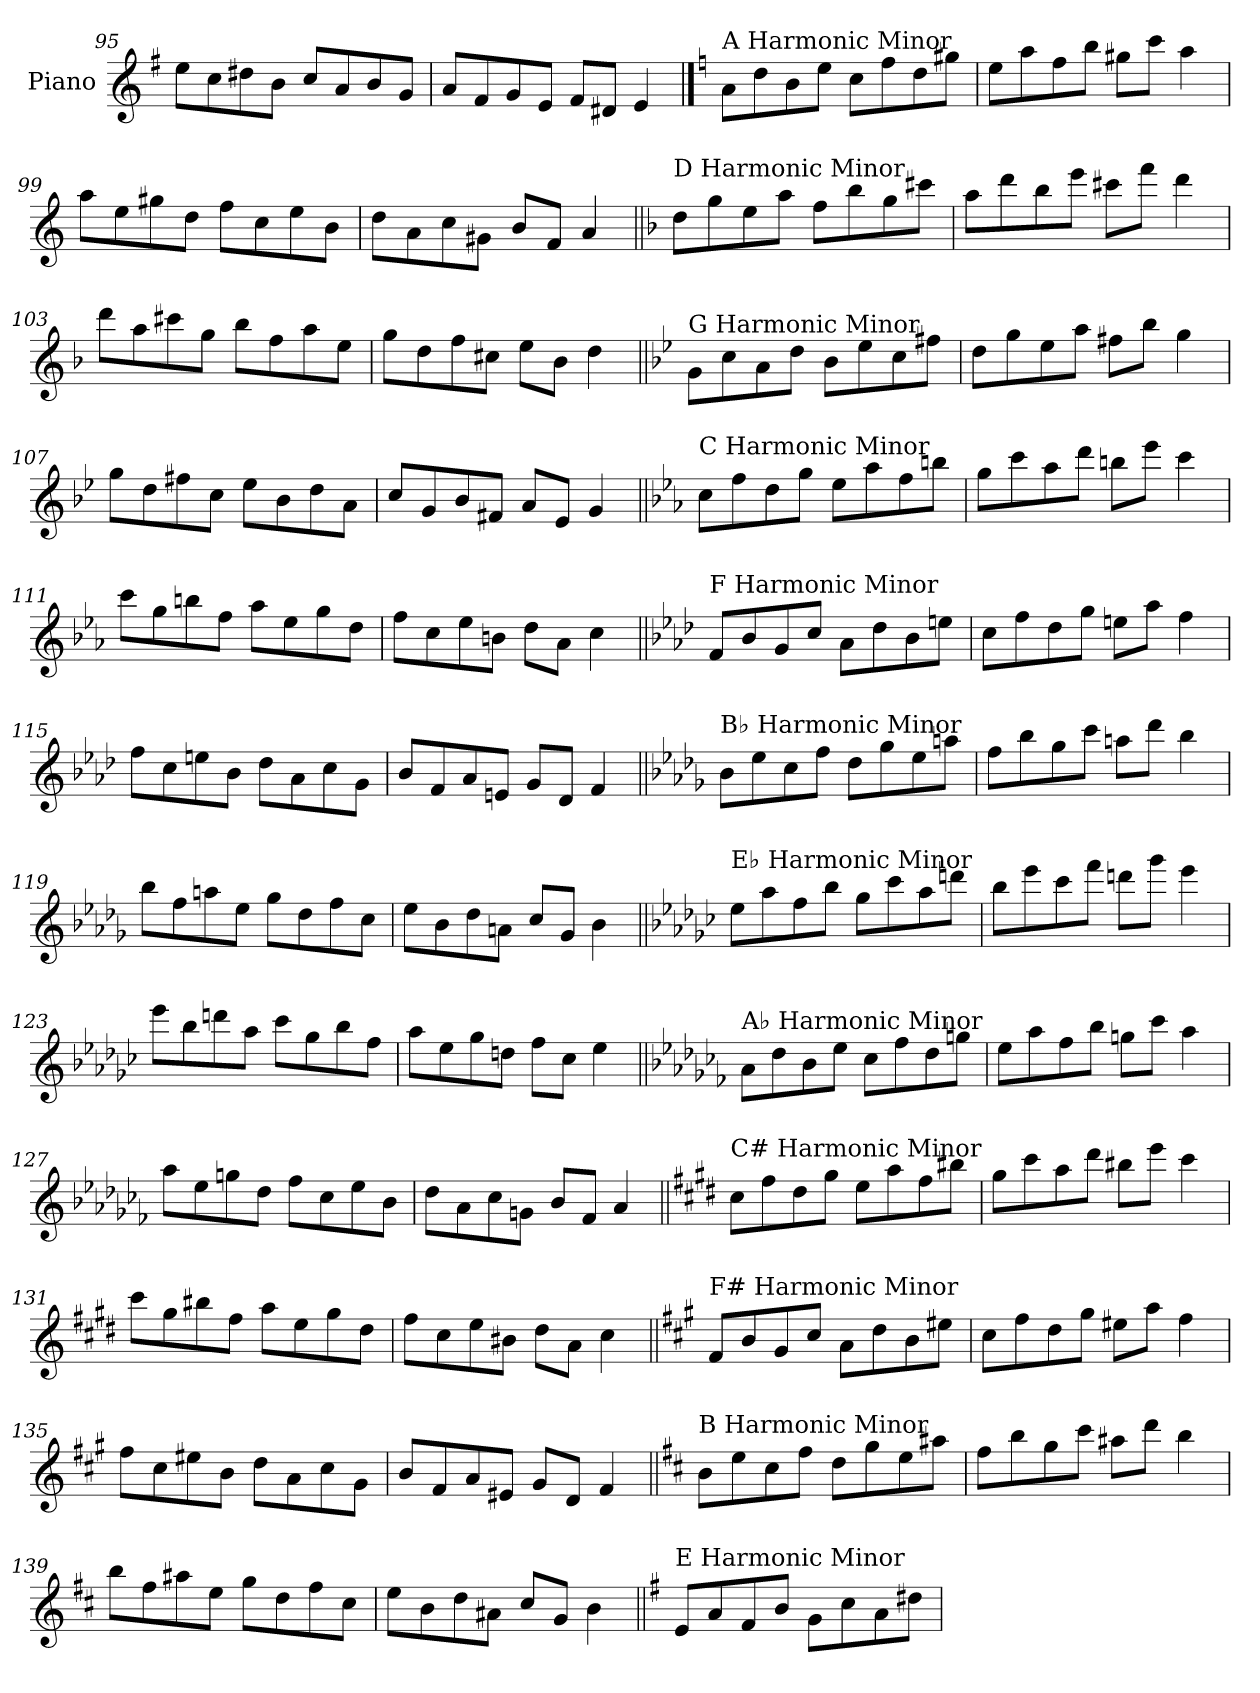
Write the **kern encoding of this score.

**kern
*part1
*staff1
*I"Piano
*I'Pno.
*clefG2
*k[f#]
=95
8ee\L
8cc\
8dd#X\
8b\J
8cc/L
8a/
8b/
8g/J
=96
8a/L
8f#/
8g/
8e/J
8f#/L
8d#X/J
4e/
!!LO:PB:g=z
==97
*k[]
!LO:TX:a:t=A Harmonic Minor
8a\L
8dd\
8b\
8ee\J
8cc\L
8ff\
8dd\
8gg#X\J
=98
8ee\L
8aa\
8ff\
8bb\J
8gg#X\L
8ccc\J
4aa\
=99
8aa\L
8ee\
8gg#X\
8dd\J
8ff\L
8cc\
8ee\
8b\J
=100
8dd\L
8a\
8cc\
8g#X\J
8b/L
8f/J
4a/
!!LO:LB:g=z
=101||
*k[b-]
!LO:TX:a:t=D Harmonic Minor
8dd\L
8gg\
8ee\
8aa\J
8ff\L
8bb-\
8gg\
8ccc#X\J
=102
8aa\L
8ddd\
8bb-\
8eee\J
8ccc#X\L
8fff\J
4ddd\
=103
8ddd\L
8aa\
8ccc#X\
8gg\J
8bb-\L
8ff\
8aa\
8ee\J
=104
8gg\L
8dd\
8ff\
8cc#X\J
8ee\L
8b-\J
4dd\
!!LO:LB:g=z
=105||
*k[b-e-]
!LO:TX:a:t=G Harmonic Minor
8g\L
8cc\
8a\
8dd\J
8b-\L
8ee-\
8cc\
8ff#X\J
=106
8dd\L
8gg\
8ee-\
8aa\J
8ff#X\L
8bb-\J
4gg\
=107
8gg\L
8dd\
8ff#X\
8cc\J
8ee-\L
8b-\
8dd\
8a\J
=108
8cc/L
8g/
8b-/
8f#X/J
8a/L
8e-/J
4g/
!!LO:LB:g=z
=109||
*k[b-e-a-]
!LO:TX:a:t=C Harmonic Minor
8cc\L
8ff\
8dd\
8gg\J
8ee-\L
8aa-\
8ff\
8bbn\J
=110
8gg\L
8ccc\
8aa-\
8ddd\J
8bbn\L
8eee-\J
4ccc\
=111
8ccc\L
8gg\
8bbn\
8ff\J
8aa-\L
8ee-\
8gg\
8dd\J
=112
8ff\L
8cc\
8ee-\
8bn\J
8dd\L
8a-\J
4cc\
!!LO:LB:g=z
=113||
*k[b-e-a-d-]
!LO:TX:a:t=F Harmonic Minor
8f/L
8b-/
8g/
8cc/J
8a-\L
8dd-\
8b-\
8een\J
=114
8cc\L
8ff\
8dd-\
8gg\J
8een\L
8aa-\J
4ff\
=115
8ff\L
8cc\
8een\
8b-\J
8dd-\L
8a-\
8cc\
8g\J
=116
8b-/L
8f/
8a-/
8en/J
8g/L
8d-/J
4f/
!!LO:LB:g=z
=117||
*k[b-e-a-d-g-]
!LO:TX:a:t=B♭ Harmonic Minor
8b-\L
8ee-\
8cc\
8ff\J
8dd-\L
8gg-\
8ee-\
8aan\J
=118
8ff\L
8bb-\
8gg-\
8ccc\J
8aan\L
8ddd-\J
4bb-\
=119
8bb-\L
8ff\
8aan\
8ee-\J
8gg-\L
8dd-\
8ff\
8cc\J
=120
8ee-\L
8b-\
8dd-\
8an\J
8cc/L
8g-/J
4b-\
!!LO:LB:g=z
=121||
*k[b-e-a-d-g-c-]
!LO:TX:a:t=E♭ Harmonic Minor
8ee-\L
8aa-\
8ff\
8bb-\J
8gg-\L
8ccc-\
8aa-\
8dddn\J
=122
8bb-\L
8eee-\
8ccc-\
8fff\J
8dddn\L
8ggg-\J
4eee-\
=123
8eee-\L
8bb-\
8dddn\
8aa-\J
8ccc-\L
8gg-\
8bb-\
8ff\J
=124
8aa-\L
8ee-\
8gg-\
8ddn\J
8ff\L
8cc-\J
4ee-\
!!LO:LB:g=z
=125||
*k[b-e-a-d-g-c-f-]
!LO:TX:a:t=A♭ Harmonic Minor
8a-\L
8dd-\
8b-\
8ee-\J
8cc-\L
8ff-\
8dd-\
8ggn\J
=126
8ee-\L
8aa-\
8ff-\
8bb-\J
8ggn\L
8ccc-\J
4aa-\
=127
8aa-\L
8ee-\
8ggn\
8dd-\J
8ff-\L
8cc-\
8ee-\
8b-\J
=128
8dd-\L
8a-\
8cc-\
8gn\J
8b-/L
8f-/J
4a-/
!!LO:LB:g=z
=129||
*k[f#c#g#d#]
!LO:TX:a:t=C# Harmonic Minor
8cc#\L
8ff#\
8dd#\
8gg#\J
8ee\L
8aa\
8ff#\
8bb#X\J
=130
8gg#\L
8ccc#\
8aa\
8ddd#\J
8bb#X\L
8eee\J
4ccc#\
=131
8ccc#\L
8gg#\
8bb#X\
8ff#\J
8aa\L
8ee\
8gg#\
8dd#\J
=132
8ff#\L
8cc#\
8ee\
8b#X\J
8dd#\L
8a\J
4cc#\
!!LO:LB:g=z
=133||
*k[f#c#g#]
!LO:TX:a:t=F# Harmonic Minor
8f#/L
8b/
8g#/
8cc#/J
8a\L
8dd\
8b\
8ee#X\J
=134
8cc#\L
8ff#\
8dd\
8gg#\J
8ee#X\L
8aa\J
4ff#\
=135
8ff#\L
8cc#\
8ee#X\
8b\J
8dd\L
8a\
8cc#\
8g#\J
=136
8b/L
8f#/
8a/
8e#X/J
8g#/L
8d/J
4f#/
!!LO:LB:g=z
=137||
*k[f#c#]
!LO:TX:a:t=B Harmonic Minor
8b\L
8ee\
8cc#\
8ff#\J
8dd\L
8gg\
8ee\
8aa#X\J
=138
8ff#\L
8bb\
8gg\
8ccc#\J
8aa#X\L
8ddd\J
4bb\
=139
8bb\L
8ff#\
8aa#X\
8ee\J
8gg\L
8dd\
8ff#\
8cc#\J
=140
8ee\L
8b\
8dd\
8a#X\J
8cc#/L
8g/J
4b\
!!LO:LB:g=z
=141||
*k[f#]
!LO:TX:a:t=E Harmonic Minor
8e/L
8a/
8f#/
8b/J
8g\L
8cc\
8a\
8dd#X\J
=
*-
